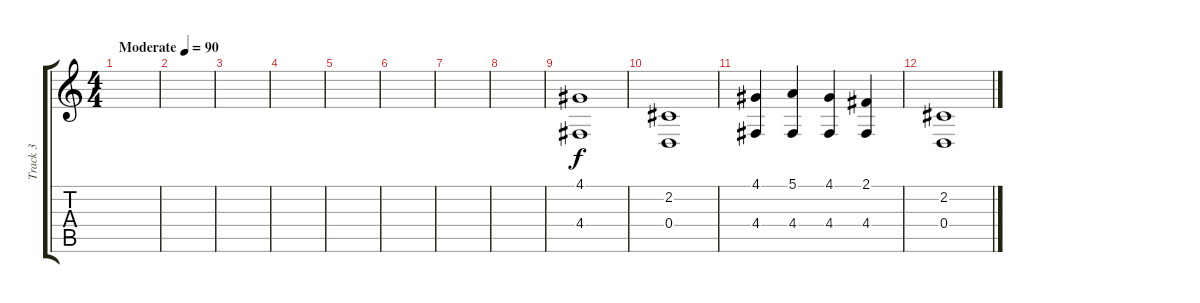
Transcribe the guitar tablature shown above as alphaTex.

\track ("Track 3" "Track 3") {instrument violin}
\staff {score tabs}
\tuning (E4 B3 G3 D3 A2 E2) {hide}
\ts (4 4)
\tempo (90 "Moderate")
\clef g2
\ks c
|
|
|
|
|
|
|
|
(4.1 4.4).1 |
(2.2 0.4).1 |
(4.1 4.4).4 (5.1 4.4).4 (4.1 4.4).4 (2.1 4.4).4 |
(2.2 0.4).1
